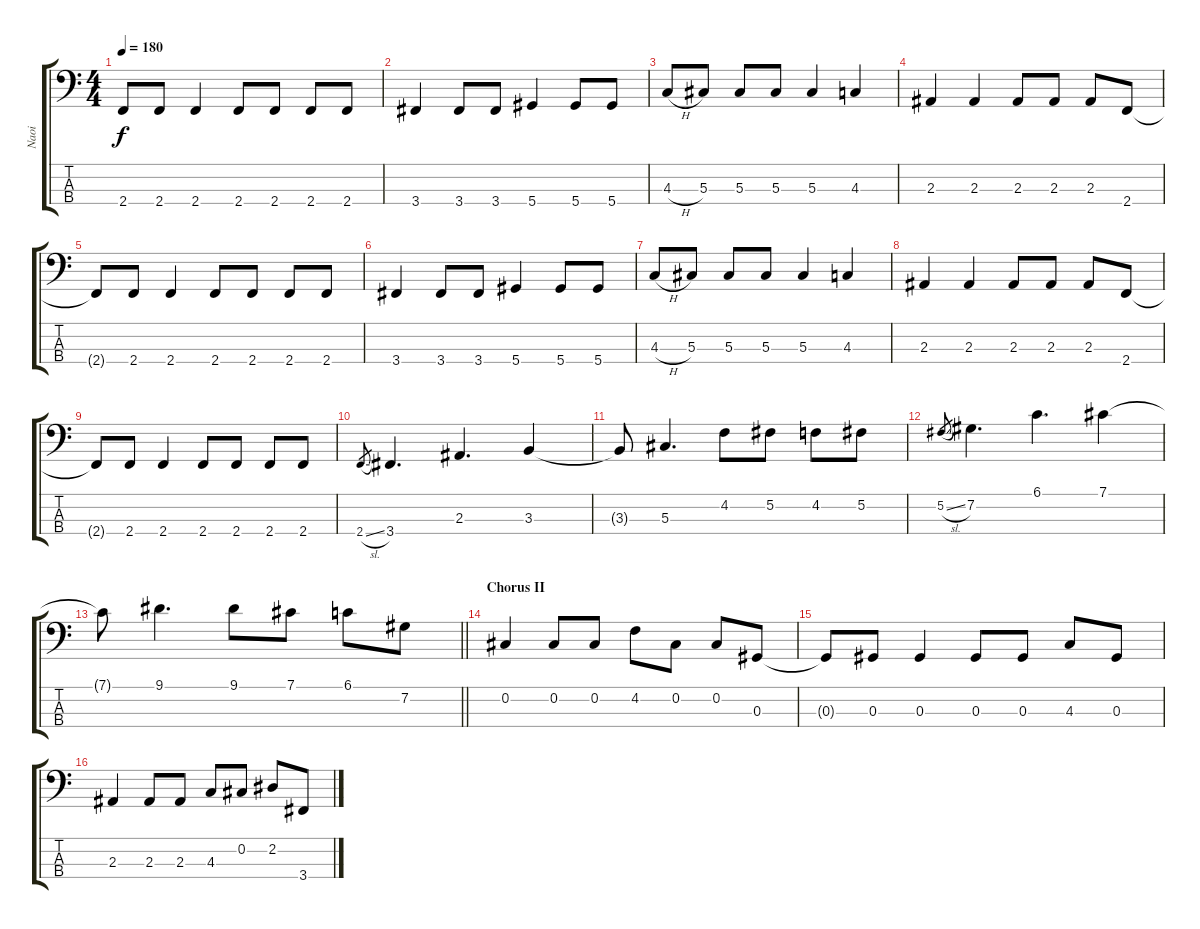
\track ("Naoi" "Naoi") {instrument electricbasspick}
\staff {score tabs}
\tuning (Gb2 Db2 Ab1 Eb1) {hide}
\ts (4 4)
\tempo 180
\clef f4
\ks c
2.4{t}.8{dy f} 2.4.8 2.4.4 2.4.8 2.4.8 2.4.8 2.4.8 |
3.4.4 3.4.8 3.4.8 5.4.4 5.4.8 5.4.8 |
4.3{h}.8 5.3.8 5.3.8 5.3.8 5.3.4 4.3.4 |
2.3.4 2.3.4 2.3.8 2.3.8 2.3.8 2.4.8 |
2.4{t}.8 2.4.8 2.4.4 2.4.8 2.4.8 2.4.8 2.4.8 |
3.4.4 3.4.8 3.4.8 5.4.4 5.4.8 5.4.8 |
4.3{h}.8 5.3.8 5.3.8 5.3.8 5.3.4 4.3.4 |
2.3.4 2.3.4 2.3.8 2.3.8 2.3.8 2.4.8 |
2.4{t}.8 2.4.8 2.4.4 2.4.8 2.4.8 2.4.8 2.4.8 |
2.4{sl}.8{gr} 3.4.4{d} 2.3.4{d} 3.3.4 |
3.3{t}.8 5.3.4{d} 4.2.8 5.2.8 4.2.8 5.2.8 |
5.2{sl}.8{gr} 7.2.4{d} 6.1.4{d} 7.1.4 |
\barLineRight lightlight
7.1{t}.8 9.1.4{d} 9.1.8 7.1.8 6.1.8 7.2.8 |
\section ("" "Chorus II")
0.2.4 0.2.8 0.2.8 4.2.8 0.2.8 0.2.8 0.3.8 |
0.3{t}.8 0.3.8 0.3.4 0.3.8 0.3.8 4.3.8 0.3.8 |
2.3.4 2.3.8 2.3.8 4.3.8 0.2.8 2.2.8 3.4.8
